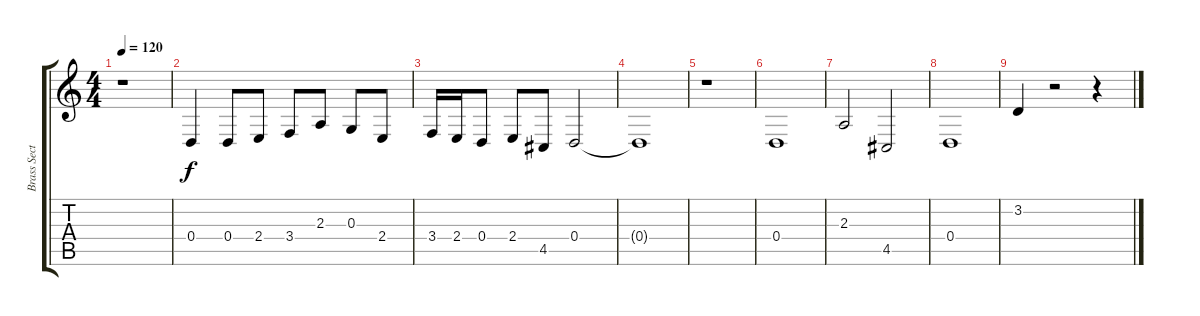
\track ("Brass Section" "Brass Sect") {instrument brasssection}
\staff {score tabs}
\tuning (E4 B3 G3 D3 A2 E2) {hide}
\ts (4 4)
\tempo 120
\clef g2
\ks c
r.1{dy f instrument brasssection} |
0.4.4 0.4.8 2.4.8 3.4.8 2.3.8 0.3.8 2.4.8 |
3.4.16 2.4.16 0.4.8 2.4.8 4.5.8 0.4.2 |
0.4{t}.1 |
r.1 |
0.4.1 |
2.3.2 4.5.2 |
0.4.1 |
3.2.4 r.2 r.4
